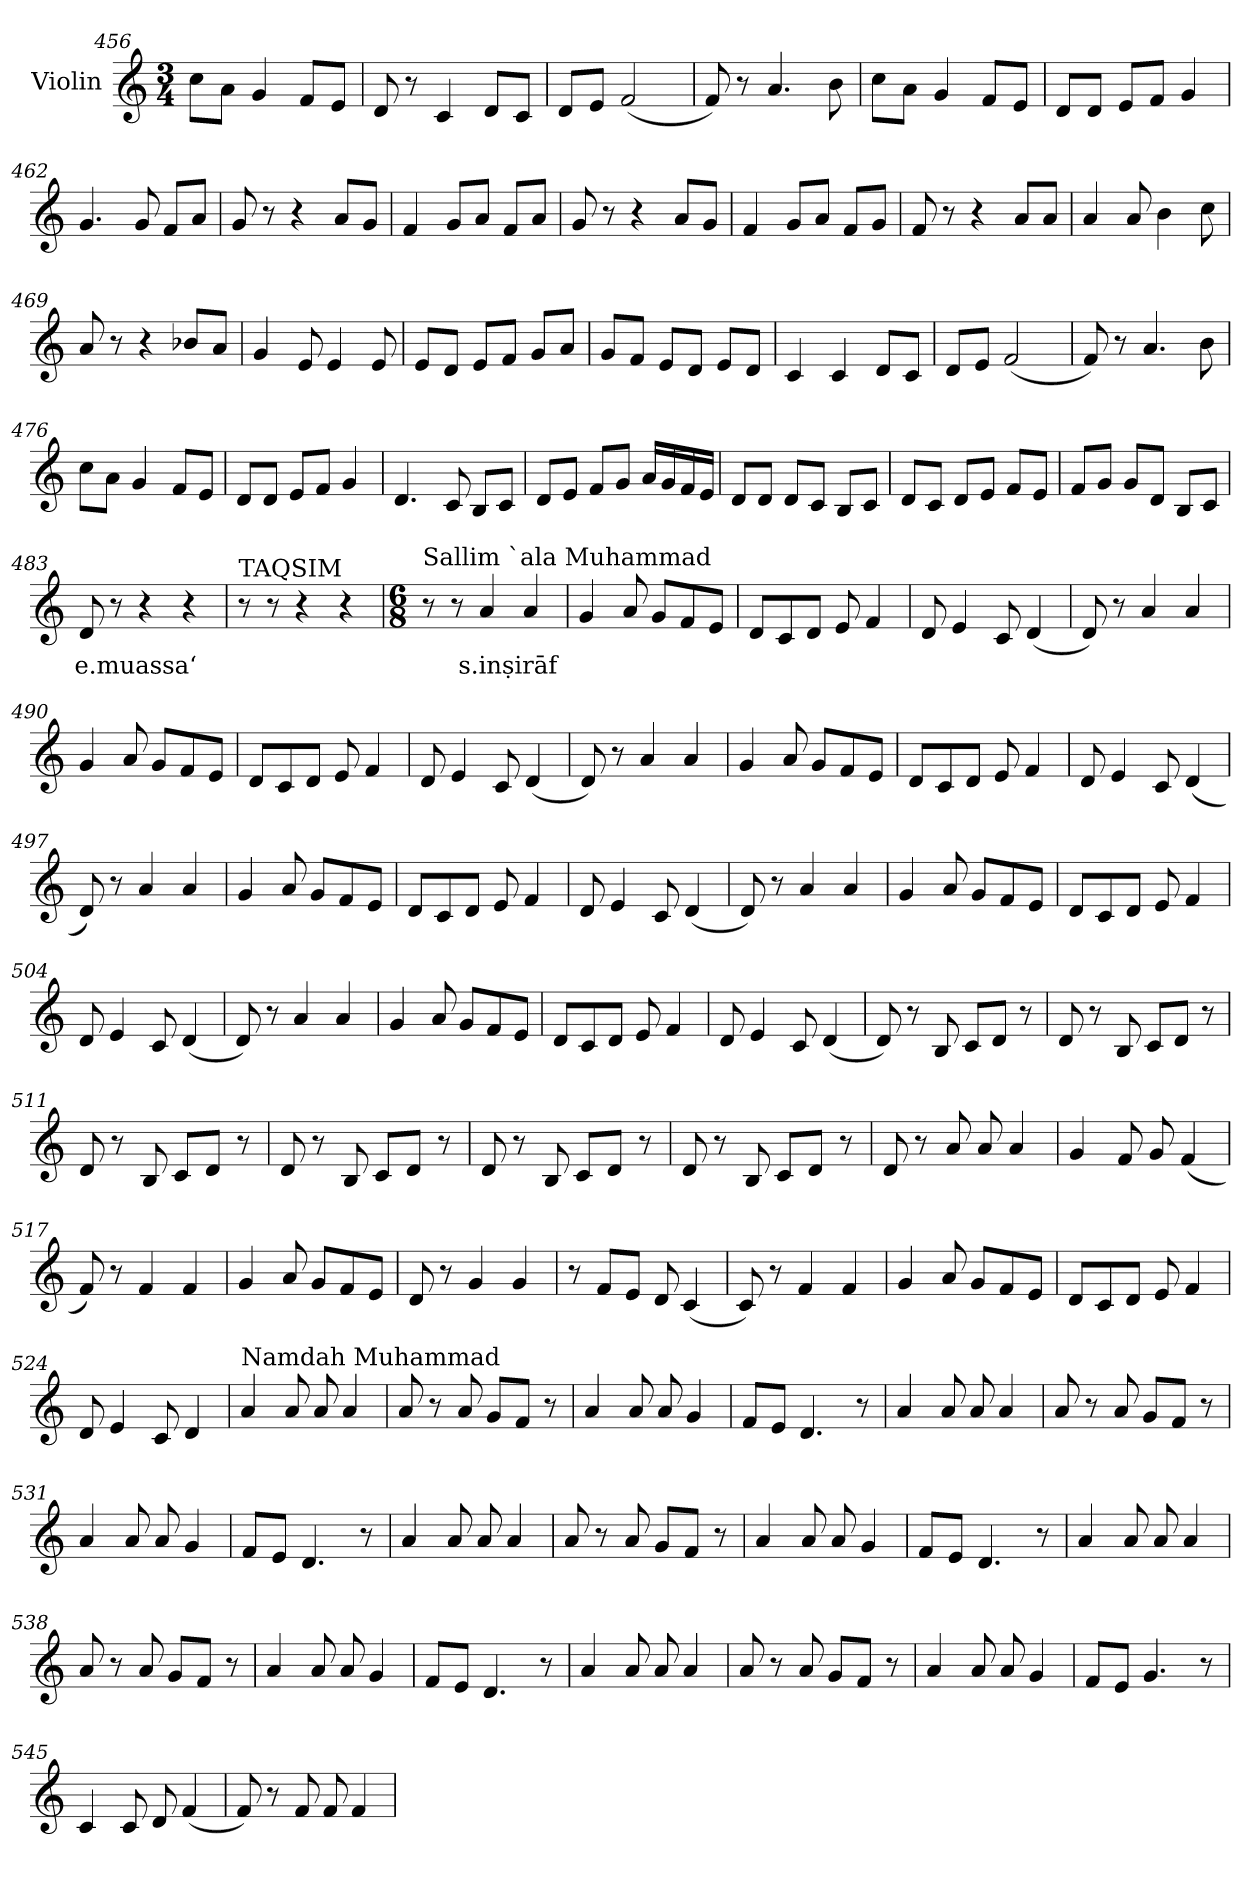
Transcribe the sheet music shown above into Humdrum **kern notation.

**kern	**text
*part1	*part1
*staff1	*staff1
*I"Violin	*
*clefG2	*
*k[]	*
*M3/4	*
=456	=456
8cc\L	.
8a\J	.
4g/	.
8f/L	.
8e/J	.
=457	=457
8d/	.
8r	.
4c/	.
8d/L	.
8c/J	.
=458	=458
8d/L	.
8e/J	.
(<2f/	.
!!LO:LB:g=z
=459	=459
8f/)	.
8r	.
4.a/	.
8b\	.
=460	=460
8cc\L	.
8a\J	.
4g/	.
8f/L	.
8e/J	.
=461	=461
8d/L	.
8d/J	.
8e/L	.
8f/J	.
4g/	.
=462	=462
4.g/	.
8g/	.
8f/L	.
8a/J	.
=463	=463
8g/	.
8r	.
4r	.
8a/L	.
8g/J	.
=464	=464
4f/	.
8g/L	.
8a/J	.
8f/L	.
8a/J	.
!!LO:PB:g=z
=465	=465
8g/	.
8r	.
4r	.
8a/L	.
8g/J	.
=466	=466
4f/	.
8g/L	.
8a/J	.
8f/L	.
8g/J	.
=467	=467
8f/	.
8r	.
4r	.
8a/L	.
8a/J	.
=468	=468
4a/	.
8a/	.
4b\	.
8cc\	.
=469	=469
8a/	.
8r	.
4r	.
8b-X/L	.
8a/J	.
=470	=470
4g/	.
8e/	.
4e/	.
8e/	.
!!LO:LB:g=z
=471	=471
8e/L	.
8d/J	.
8e/L	.
8f/J	.
8g/L	.
8a/J	.
=472	=472
8g/L	.
8f/J	.
8e/L	.
8d/J	.
8e/L	.
8d/J	.
=473	=473
4c/	.
4c/	.
8d/L	.
8c/J	.
=474	=474
8d/L	.
8e/J	.
(<2f/	.
=475	=475
8f/)	.
8r	.
4.a/	.
8b\	.
=476	=476
8cc\L	.
8a\J	.
4g/	.
8f/L	.
8e/J	.
=477	=477
8d/L	.
8d/J	.
8e/L	.
8f/J	.
4g/	.
!!LO:LB:g=z
=478	=478
4.d/	.
8c/	.
8B/L	.
8c/J	.
=479	=479
8d/L	.
8e/J	.
8f/L	.
8g/J	.
16a/LL	.
16g/	.
16f/	.
16e/JJ	.
=480	=480
8d/L	.
8d/J	.
8d/L	.
8c/J	.
8B/L	.
8c/J	.
=481	=481
8d/L	.
8c/J	.
8d/L	.
8e/J	.
8f/L	.
8e/J	.
=482	=482
8f/L	.
8g/J	.
8g/L	.
8d/J	.
8B/L	.
8c/J	.
=483	=483
!	!LO:LY:b
8d/	e.muassa‘
8r	.
4r	.
4r	.
!!LO:LB:g=z
=484	=484
!LO:TX:a:t=TAQSIM	!
8r	.
8r	.
4r	.
4r	.
=485	=485
*M6/8	*
*MM160	*
!LO:TX:a:t=Sallim `ala Muhammad	!
8r	.
8r	.
!	!LO:LY:b
4a/	s.inṣirāf
4a/	.
=486	=486
4g/	.
8a/	.
8g/L	.
8f/	.
8e/J	.
=487	=487
8d/L	.
8c/	.
8d/J	.
8e/	.
4f/	.
=488	=488
8d/	.
4e/	.
8c/	.
(<4d/	.
=489	=489
8d/)	.
8r	.
4a/	.
4a/	.
!!LO:LB:g=z
=490	=490
4g/	.
8a/	.
8g/L	.
8f/	.
8e/J	.
=491	=491
8d/L	.
8c/	.
8d/J	.
8e/	.
4f/	.
=492	=492
8d/	.
4e/	.
8c/	.
(<4d/	.
=493	=493
8d/)	.
8r	.
4a/	.
4a/	.
=494	=494
4g/	.
8a/	.
8g/L	.
8f/	.
8e/J	.
=495	=495
8d/L	.
8c/	.
8d/J	.
8e/	.
4f/	.
!!LO:LB:g=z
=496	=496
8d/	.
4e/	.
8c/	.
(<4d/	.
=497	=497
8d/)	.
8r	.
4a/	.
4a/	.
=498	=498
4g/	.
8a/	.
8g/L	.
8f/	.
8e/J	.
=499	=499
8d/L	.
8c/	.
8d/J	.
8e/	.
4f/	.
=500	=500
8d/	.
4e/	.
8c/	.
(<4d/	.
=501	=501
8d/)	.
8r	.
4a/	.
4a/	.
!!LO:LB:g=z
=502	=502
4g/	.
8a/	.
8g/L	.
8f/	.
8e/J	.
=503	=503
8d/L	.
8c/	.
8d/J	.
8e/	.
4f/	.
=504	=504
8d/	.
4e/	.
8c/	.
(<4d/	.
=505	=505
8d/)	.
8r	.
4a/	.
4a/	.
=506	=506
4g/	.
8a/	.
8g/L	.
8f/	.
8e/J	.
=507	=507
8d/L	.
8c/	.
8d/J	.
8e/	.
4f/	.
!!LO:LB:g=z
=508	=508
8d/	.
4e/	.
8c/	.
(<4d/	.
=509	=509
8d/)	.
8r	.
8B/	.
8c/L	.
8d/J	.
8r	.
=510	=510
8d/	.
8r	.
8B/	.
8c/L	.
8d/J	.
8r	.
=511	=511
8d/	.
8r	.
8B/	.
8c/L	.
8d/J	.
8r	.
=512	=512
8d/	.
8r	.
8B/	.
8c/L	.
8d/J	.
8r	.
!!LO:PB:g=z
=513	=513
8d/	.
8r	.
8B/	.
8c/L	.
8d/J	.
8r	.
=514	=514
8d/	.
8r	.
8B/	.
8c/L	.
8d/J	.
8r	.
=515	=515
8d/	.
8r	.
8a/	.
8a/	.
4a/	.
=516	=516
4g/	.
8f/	.
8g/	.
(<4f/	.
=517	=517
8f/)	.
8r	.
4f/	.
4f/	.
=518	=518
4g/	.
8a/	.
8g/L	.
8f/	.
8e/J	.
!!LO:LB:g=z
=519	=519
8d/	.
8r	.
4g/	.
4g/	.
=520	=520
8r	.
8f/L	.
8e/J	.
8d/	.
(<4c/	.
=521	=521
8c/)	.
8r	.
4f/	.
4f/	.
=522	=522
4g/	.
8a/	.
8g/L	.
8f/	.
8e/J	.
=523	=523
8d/L	.
8c/	.
8d/J	.
8e/	.
4f/	.
=524	=524
8d/	.
4e/	.
8c/	.
4d/	.
!!LO:LB:g=z
=525	=525
!LO:TX:a:t=Namdah Muhammad	!
4a/	.
8a/	.
8a/	.
4a/	.
=526	=526
8a/	.
8r	.
8a/	.
8g/L	.
8f/J	.
8r	.
=527	=527
4a/	.
8a/	.
8a/	.
4g/	.
=528	=528
8f/L	.
8e/J	.
4.d/	.
8r	.
=529	=529
4a/	.
8a/	.
8a/	.
4a/	.
=530	=530
8a/	.
8r	.
8a/	.
8g/L	.
8f/J	.
8r	.
!!LO:LB:g=z
=531	=531
4a/	.
8a/	.
8a/	.
4g/	.
=532	=532
8f/L	.
8e/J	.
4.d/	.
8r	.
=533	=533
4a/	.
8a/	.
8a/	.
4a/	.
=534	=534
8a/	.
8r	.
8a/	.
8g/L	.
8f/J	.
8r	.
=535	=535
4a/	.
8a/	.
8a/	.
4g/	.
=536	=536
8f/L	.
8e/J	.
4.d/	.
8r	.
!!LO:LB:g=z
=537	=537
4a/	.
8a/	.
8a/	.
4a/	.
=538	=538
8a/	.
8r	.
8a/	.
8g/L	.
8f/J	.
8r	.
=539	=539
4a/	.
8a/	.
8a/	.
4g/	.
=540	=540
8f/L	.
8e/J	.
4.d/	.
8r	.
=541	=541
4a/	.
8a/	.
8a/	.
4a/	.
=542	=542
8a/	.
8r	.
8a/	.
8g/L	.
8f/J	.
8r	.
!!LO:LB:g=z
=543	=543
4a/	.
8a/	.
8a/	.
4g/	.
=544	=544
8f/L	.
8e/J	.
4.g/	.
8r	.
=545	=545
4c/	.
8c/	.
8d/	.
(<4f/	.
=546	=546
8f/)	.
8r	.
8f/	.
8f/	.
4f/	.
=	=
*-	*-
